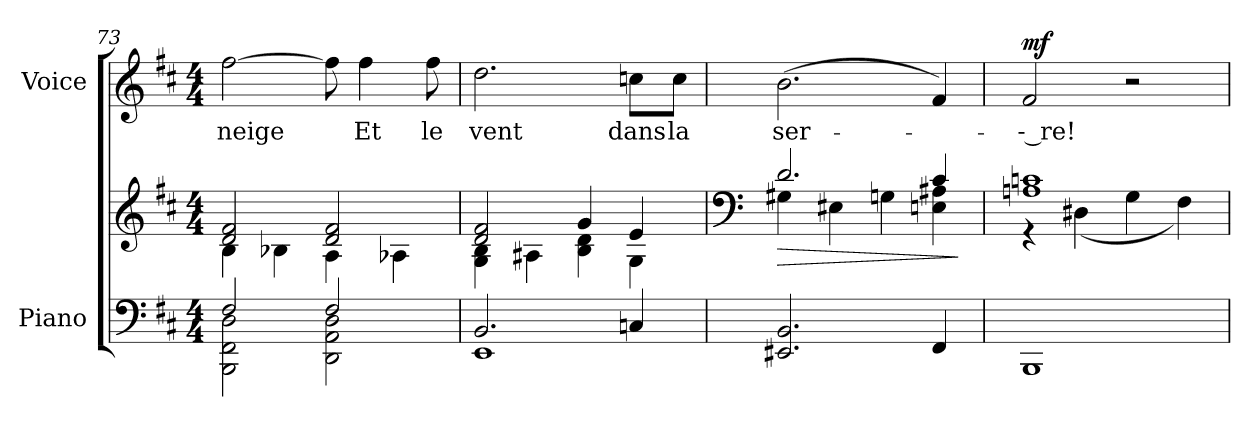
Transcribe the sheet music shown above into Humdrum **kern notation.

**kern	**kern	**dynam	**kern	**text	**dynam
*part2	*part2	*part2	*part1	*part1	*part1
*staff3	*staff2	*staff2/3	*staff1	*staff1	*staff1
*I"Piano	*	*	*I"Voice	*	*
*I'Pno	*	*	*	*	*
*clefF4	*clefG2	*	*clefG2	*	*
*k[f#c#]	*k[f#c#]	*	*k[f#c#]	*	*
*M4/4	*M4/4	*	*M4/4	*	*
=73	=73	=73	=73	=73	=73
*^	*^	*	*	*	*
2F#/	2BBB\ 2FF#\ 2D\	2d/ 2f#/	4B\	.	[2ff#\	neige	.
.	.	.	4B-X\	.	.	.	.
2F#/	2DD\ 2AA\ 2D\	2d/ 2f#/	4A\	.	8ff#\]	.	.
.	.	.	.	.	4ff#\	Et	.
.	.	.	4A-X\	.	.	.	.
.	.	.	.	.	8ff#\	le	.
=74	=74	=74	=74	=74	=74	=74	=74
2.BB/	1EE	2d/ 2f#/	4G\ 4B\	.	2.dd\	vent	.
.	.	.	4A#X\	.	.	.	.
.	.	4g/	4B\ 4d\	.	.	.	.
4Cn/	.	4e/	4G\	.	8ccn\L	dans	.
.	.	.	.	.	8cc\J	la	.
*v	*v	*	*	*	*	*	*
=75	=75	=75	=75	=75	=75	=75
*	*clefF4	*	*	*	*	*
!	!	!	!LO:HP:b	!	!	!
2.EE#X/ 2.BB/	2.d/	4G#X\	>	(2.b\	ser-	.
.	.	4E#X\	.	.	.	.
.	.	4Gn\	.	.	.	.
4FF#/	4c#/	4En\ 4A#X\	.	4f#/)	.	.
*	*v	*v	*	*	*	*
.	.	]	.	.	.
=76	=76	=76	=76	=76	=76
*	*^	*	*	*	*
!	!	!	!	!	!	!LO:DY:a
1BBB	1An 1cn	4r	.	2f#/	-- re!	mf
.	.	(>4D#X\	.	.	.	.
.	.	4G\	.	2r	.	.
.	.	4F#\)	.	.	.	.
*	*v	*v	*	*	*	*
=	=	=	=	=	=
*-	*-	*-	*-	*-	*-
